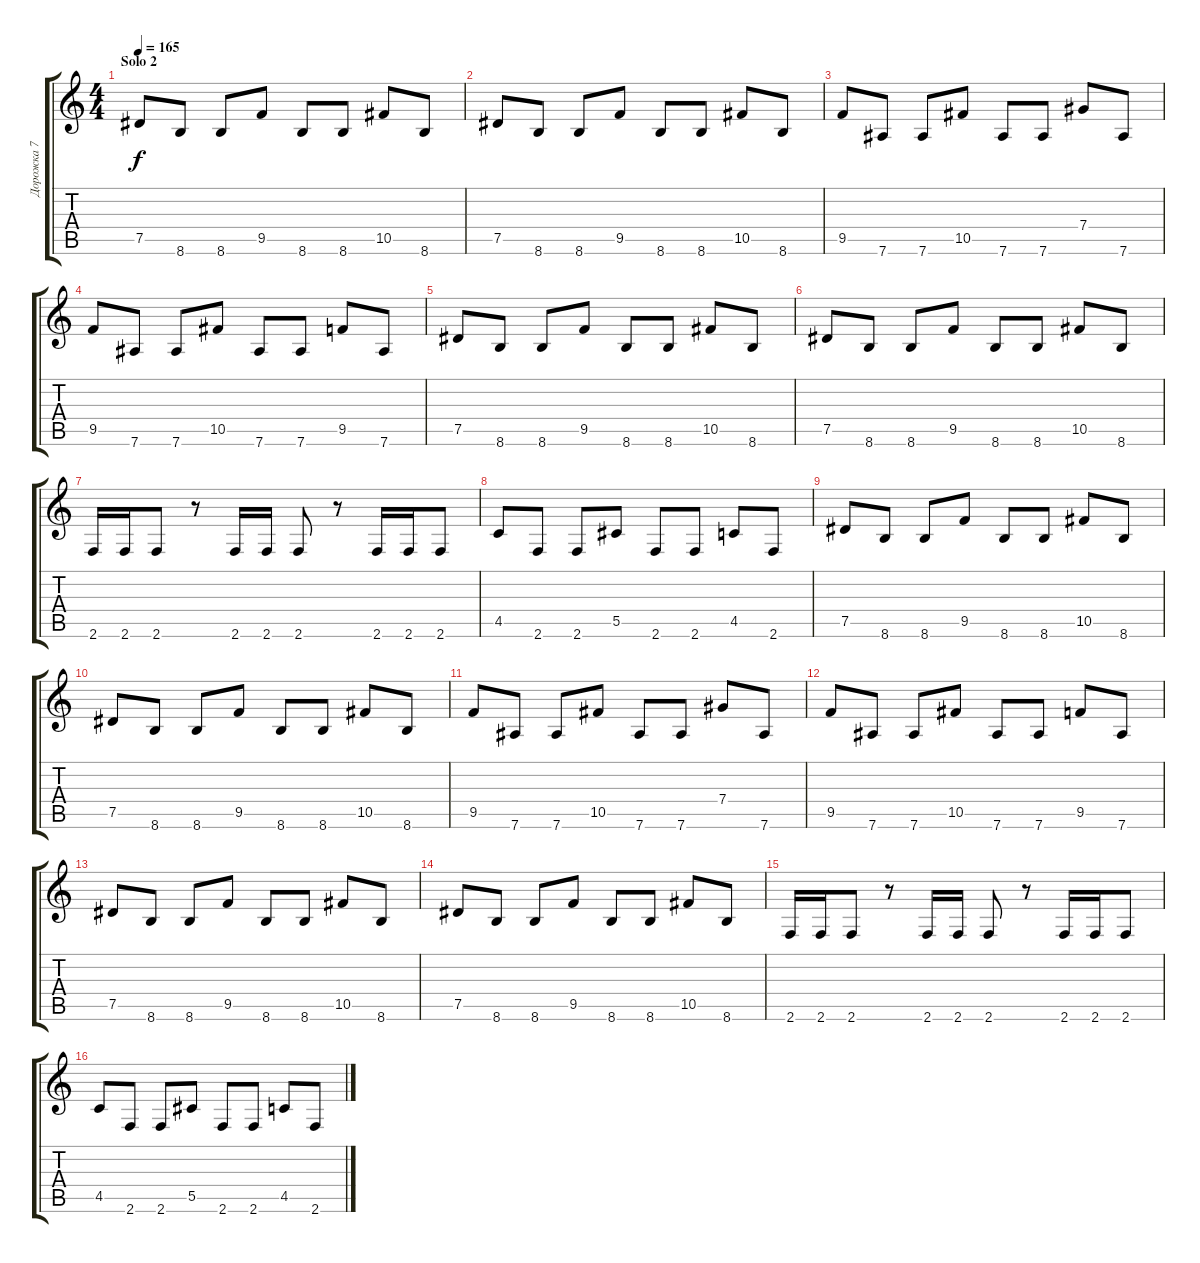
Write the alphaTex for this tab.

\track ("Дорожка 7" "Дорожка 7") {instrument distortionguitar}
\staff {score tabs}
\tuning (Eb4 Bb3 Gb3 Db3 Ab2 Eb2) {hide}
\ts (4 4)
\section ("" "Solo 2")
\tempo 165
\clef g2
\ks c
7.5.8{dy f} 8.6.8 8.6.8 9.5.8 8.6.8 8.6.8 10.5.8 8.6.8 |
7.5.8 8.6.8 8.6.8 9.5.8 8.6.8 8.6.8 10.5.8 8.6.8 |
9.5.8 7.6.8 7.6.8 10.5.8 7.6.8 7.6.8 7.4.8 7.6.8 |
9.5.8 7.6.8 7.6.8 10.5.8 7.6.8 7.6.8 9.5.8 7.6.8 |
7.5.8 8.6.8 8.6.8 9.5.8 8.6.8 8.6.8 10.5.8 8.6.8 |
7.5.8 8.6.8 8.6.8 9.5.8 8.6.8 8.6.8 10.5.8 8.6.8 |
2.6.16 2.6.16 2.6.8 r.8 2.6.16 2.6.16 2.6.8 r.8 2.6.16 2.6.16 2.6.8 |
4.5.8 2.6.8 2.6.8 5.5.8 2.6.8 2.6.8 4.5.8 2.6.8 |
7.5.8 8.6.8 8.6.8 9.5.8 8.6.8 8.6.8 10.5.8 8.6.8 |
7.5.8 8.6.8 8.6.8 9.5.8 8.6.8 8.6.8 10.5.8 8.6.8 |
9.5.8 7.6.8 7.6.8 10.5.8 7.6.8 7.6.8 7.4.8 7.6.8 |
9.5.8 7.6.8 7.6.8 10.5.8 7.6.8 7.6.8 9.5.8 7.6.8 |
7.5.8 8.6.8 8.6.8 9.5.8 8.6.8 8.6.8 10.5.8 8.6.8 |
7.5.8 8.6.8 8.6.8 9.5.8 8.6.8 8.6.8 10.5.8 8.6.8 |
2.6.16 2.6.16 2.6.8 r.8 2.6.16 2.6.16 2.6.8 r.8 2.6.16 2.6.16 2.6.8 |
4.5.8 2.6.8 2.6.8 5.5.8 2.6.8 2.6.8 4.5.8 2.6.8
